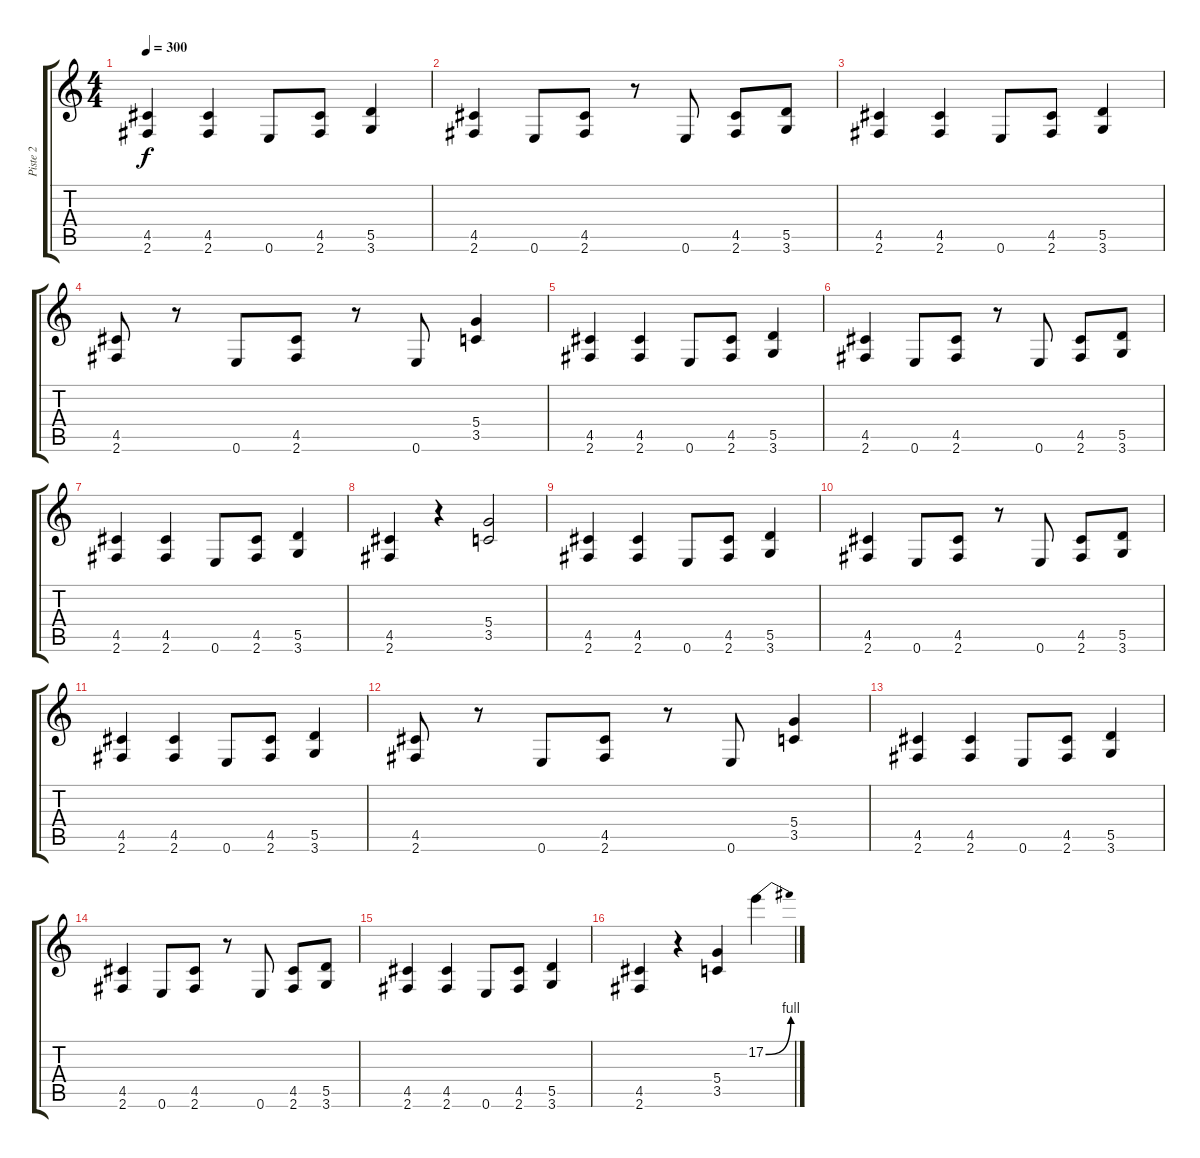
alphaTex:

\track ("Piste 2" "Piste 2") {instrument distortionguitar}
\staff {score tabs}
\tuning (E4 B3 G3 D3 A2 E2) {hide}
\ts (4 4)
\tempo 300
\clef g2
\ks c
(4.5 2.6).4{dy f} (4.5 2.6).4 0.6.8 (4.5 2.6).8 (5.5 3.6).4 |
(4.5 2.6).4 0.6.8 (4.5 2.6).8 r.8 0.6.8 (4.5 2.6).8 (5.5 3.6).8 |
(4.5 2.6).4 (4.5 2.6).4 0.6.8 (4.5 2.6).8 (5.5 3.6).4 |
(4.5 2.6).8 r.8 0.6.8 (4.5 2.6).8 r.8 0.6.8 (5.4 3.5).4 |
(4.5 2.6).4 (4.5 2.6).4 0.6.8 (4.5 2.6).8 (5.5 3.6).4 |
(4.5 2.6).4 0.6.8 (4.5 2.6).8 r.8 0.6.8 (4.5 2.6).8 (5.5 3.6).8 |
(4.5 2.6).4 (4.5 2.6).4 0.6.8 (4.5 2.6).8 (5.5 3.6).4 |
(4.5 2.6).4 r.4 (5.4 3.5).2 |
(4.5 2.6).4 (4.5 2.6).4 0.6.8 (4.5 2.6).8 (5.5 3.6).4 |
(4.5 2.6).4 0.6.8 (4.5 2.6).8 r.8 0.6.8 (4.5 2.6).8 (5.5 3.6).8 |
(4.5 2.6).4 (4.5 2.6).4 0.6.8 (4.5 2.6).8 (5.5 3.6).4 |
(4.5 2.6).8 r.8 0.6.8 (4.5 2.6).8 r.8 0.6.8 (5.4 3.5).4 |
(4.5 2.6).4 (4.5 2.6).4 0.6.8 (4.5 2.6).8 (5.5 3.6).4 |
(4.5 2.6).4 0.6.8 (4.5 2.6).8 r.8 0.6.8 (4.5 2.6).8 (5.5 3.6).8 |
(4.5 2.6).4 (4.5 2.6).4 0.6.8 (4.5 2.6).8 (5.5 3.6).4 |
(4.5 2.6).4 r.4 (5.4 3.5).4 17.2{be (bend 0 0 60 4)}.4
